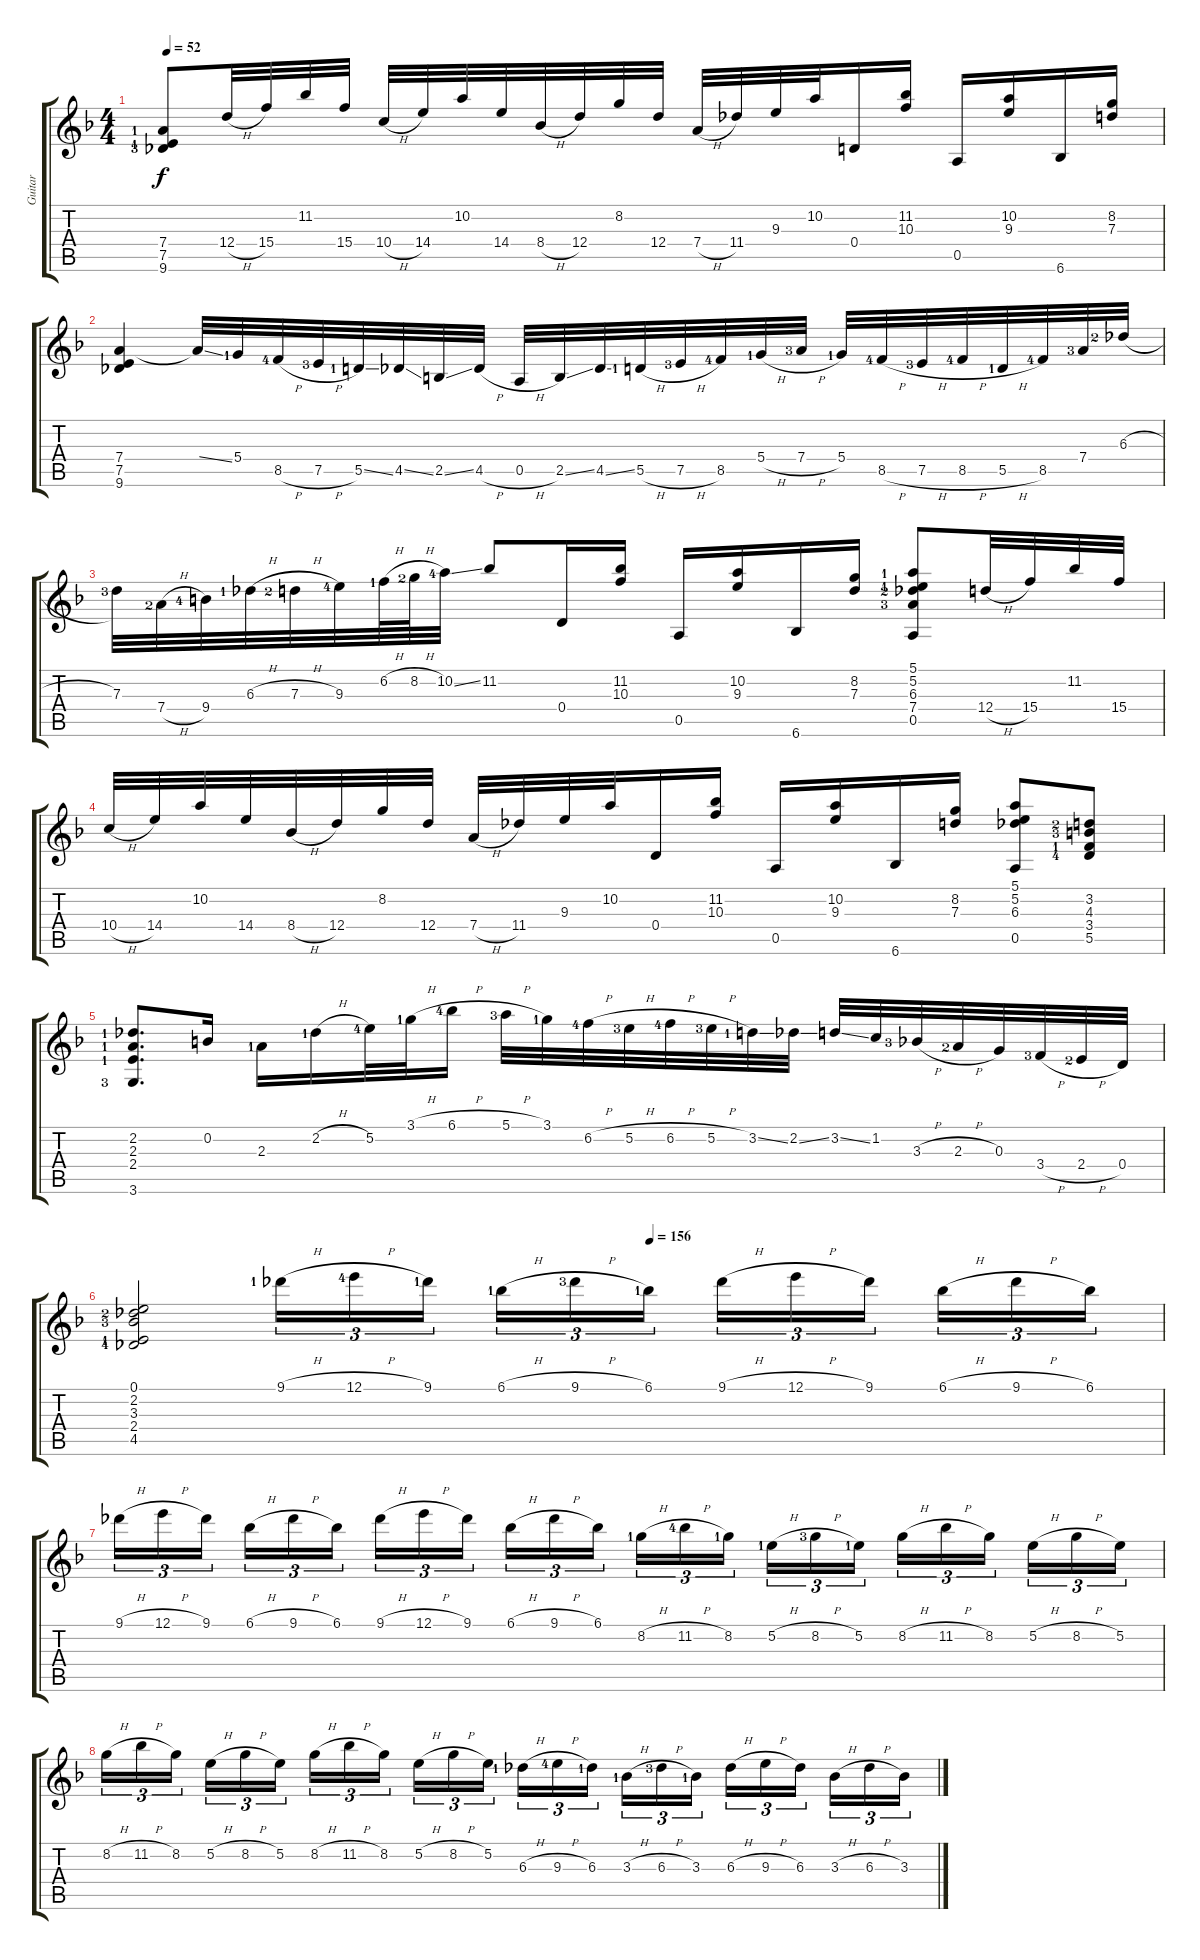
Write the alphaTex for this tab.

\track ("Guitar" "Guitar") {instrument electricguitarclean}
\staff {score tabs}
\tuning (E4 B3 G3 D3 A2 E2) {hide}
\ts (4 4)
\tempo 52
\clef g2
\ks f
(7.4{lf 2} 7.5{lf 2} 9.6{lf 4}).8{dy f beam Up} 12.4{h}.32{beam Up} 15.4.32{beam Up} 11.2.32{beam Up} 15.4.32{beam Up} 10.4{h}.32{beam Up} 14.4.32{beam Up} 10.2.32{beam Up} 14.4.32{beam Up} 8.4{h}.32{beam Up} 12.4.32{beam Up} 8.2.32{beam Up} 12.4.32{beam Up} 7.4{h}.32{beam Up} 11.4.32{beam Up} 9.3.32{beam Up} 10.2.32{beam Up} 0.4.16{beam Up} (11.2 10.3).16{beam Up} 0.5.16 (10.2 9.3).16 6.6.16 (8.2 7.3).16 |
(7.4 7.5 9.6).4 7.4{ss t}.32 5.4{lf 2}.32 8.5{h lf 5}.32 7.5{h lf 4}.32 5.5{ss lf 2}.32 4.5{ss}.32 2.5{ss}.32 4.5{h}.32 0.5{h}.32 2.5{ss}.32 4.5{ss}.32 5.5{h lf 2}.32 7.5{h lf 4}.32 8.5{lf 5}.32 5.4{h lf 2}.32 7.4{h lf 4}.32 5.4{lf 2}.32 8.5{h lf 5}.32 7.5{h lf 4}.32 8.5{h lf 5}.32 5.5{h lf 2}.32 8.5{lf 5}.32 7.4{lf 4}.32 6.3{h lf 3}.32 |
7.3{lf 4}.32 7.4{h lf 3}.32 9.4{lf 5}.32 6.3{h lf 2}.32 7.3{h lf 3}.32 9.3{lf 5}.32 6.2{h lf 2}.64 8.2{h lf 3}.64 10.2{ss lf 5}.32 11.2.8 0.4.16{beam Up} (11.2 10.3).16{beam Up} 0.5.16 (10.2 9.3).16 6.6.16 (8.2 7.3).16 (5.1{lf 2} 5.2{lf 2} 6.3{lf 3} 7.4{lf 4} 0.5).8 12.4{h}.32 15.4.32 11.2.32 15.4.32 |
10.4{h}.32{beam Up} 14.4.32{beam Up} 10.2.32{beam Up} 14.4.32{beam Up} 8.4{h}.32{beam Up} 12.4.32{beam Up} 8.2.32{beam Up} 12.4.32{beam Up} 7.4{h}.32{beam Up} 11.4.32{beam Up} 9.3.32{beam Up} 10.2.32{beam Up} 0.4.16{beam Up} (11.2 10.3).16{beam Up} 0.5.16 (10.2 9.3).16 6.6.16 (8.2 7.3).16 (5.1 5.2 6.3 0.5).8 (3.2{lf 3} 4.3{lf 4} 3.4{lf 2} 5.5{lf 5}).8 |
(2.2{lf 2} 2.3{lf 2} 2.4{lf 2} 3.6{lf 4}).8{d} 0.2.16 2.3{lf 2}.16 2.2{h lf 2}.16 5.2{lf 5}.32 3.1{h lf 2}.32 6.1{h lf 5}.16 5.1{h lf 4}.32 3.1{lf 2}.32 6.2{h lf 5}.32 5.2{h lf 4}.32 6.2{h lf 5}.32 5.2{h lf 4}.32 3.2{ss lf 2}.32 2.2{ss}.32 3.2{ss}.32 1.2.32 3.3{h lf 4}.32 2.3{h lf 3}.32 0.3.32 3.4{h lf 4}.32 2.4{h lf 3}.32 0.4.32 |
\tempo (156 0.5)
(0.1 2.2{lf 3} 3.3{lf 4} 2.4{lf 2} 4.5{lf 5}).2 9.1{h lf 2}.16{tu (3 2)} 12.1{h lf 5}.16{tu (3 2)} 9.1{lf 2}.16{tu (3 2) beam splitsecondary} 6.1{h lf 2}.16{tu (3 2)} 9.1{h lf 4}.16{tu (3 2)} 6.1{lf 2}.16{tu (3 2)} 9.1{h}.16{tu (3 2)} 12.1{h}.16{tu (3 2)} 9.1.16{tu (3 2) beam splitsecondary} 6.1{h}.16{tu (3 2)} 9.1{h}.16{tu (3 2)} 6.1.16{tu (3 2)} |
9.1{h}.16{tu (3 2)} 12.1{h}.16{tu (3 2)} 9.1.16{tu (3 2) beam splitsecondary} 6.1{h}.16{tu (3 2)} 9.1{h}.16{tu (3 2)} 6.1.16{tu (3 2)} 9.1{h}.16{tu (3 2)} 12.1{h}.16{tu (3 2)} 9.1.16{tu (3 2) beam splitsecondary} 6.1{h}.16{tu (3 2)} 9.1{h}.16{tu (3 2)} 6.1.16{tu (3 2)} 8.2{h lf 2}.16{tu (3 2)} 11.2{h lf 5}.16{tu (3 2)} 8.2{lf 2}.16{tu (3 2) beam splitsecondary} 5.2{h lf 2}.16{tu (3 2)} 8.2{h lf 4}.16{tu (3 2)} 5.2{lf 2}.16{tu (3 2)} 8.2{h}.16{tu (3 2)} 11.2{h}.16{tu (3 2)} 8.2.16{tu (3 2) beam splitsecondary} 5.2{h}.16{tu (3 2)} 8.2{h}.16{tu (3 2)} 5.2.16{tu (3 2)} |
8.2{h}.16{tu (3 2)} 11.2{h}.16{tu (3 2)} 8.2.16{tu (3 2) beam splitsecondary} 5.2{h}.16{tu (3 2)} 8.2{h}.16{tu (3 2)} 5.2.16{tu (3 2)} 8.2{h}.16{tu (3 2)} 11.2{h}.16{tu (3 2)} 8.2.16{tu (3 2) beam splitsecondary} 5.2{h}.16{tu (3 2)} 8.2{h}.16{tu (3 2)} 5.2.16{tu (3 2)} 6.3{h lf 2}.16{tu (3 2)} 9.3{h lf 5}.16{tu (3 2)} 6.3{lf 2}.16{tu (3 2) beam splitsecondary} 3.3{h lf 2}.16{tu (3 2)} 6.3{h lf 4}.16{tu (3 2)} 3.3{lf 2}.16{tu (3 2)} 6.3{h}.16{tu (3 2)} 9.3{h}.16{tu (3 2)} 6.3.16{tu (3 2) beam splitsecondary} 3.3{h}.16{tu (3 2)} 6.3{h}.16{tu (3 2)} 3.3.16{tu (3 2)}
